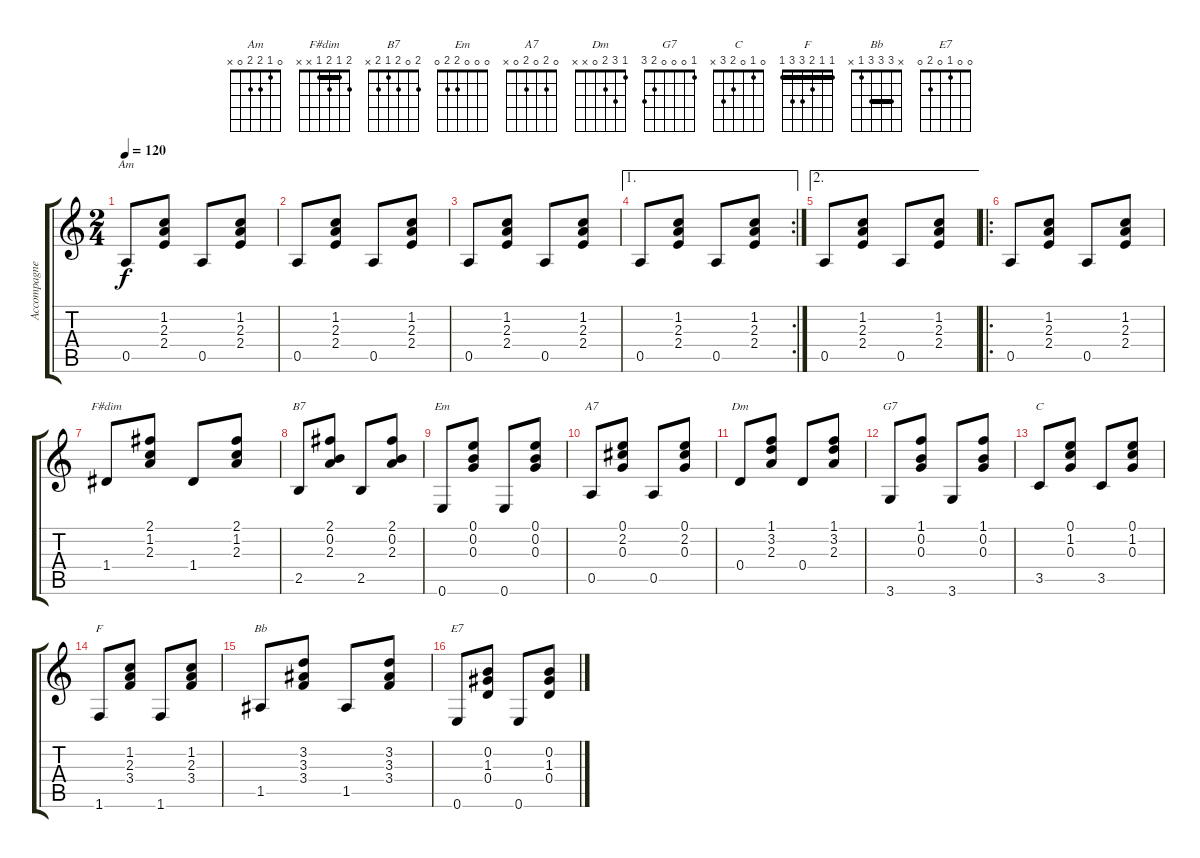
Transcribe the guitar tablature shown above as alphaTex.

\track ("Accompagnement" "Accompagne") {instrument acousticguitarnylon}
\staff {score tabs}
\tuning (E4 B3 G3 D3 A2 E2) {hide}
\chord ("Am" 0 1 2 2 0 x)
\chord ("F#dim" 2 1 2 1 x x) {barre 1}
\chord ("B7" 2 0 2 1 2 x)
\chord ("Em" 0 0 0 2 2 0)
\chord ("A7" 0 2 0 2 0 x)
\chord ("Dm" 1 3 2 0 x x)
\chord ("G7" 1 0 0 0 2 3)
\chord ("C" 0 1 0 2 3 x)
\chord ("F" 1 1 2 3 3 1) {barre 1}
\chord ("Bb" x 3 3 3 1 x) {barre 3}
\chord ("E7" 0 0 1 0 2 0)
\ts (2 4)
\tempo 120
\clef g2
\ks c
0.5.8{ch "Am" dy f instrument acousticguitarnylon} (1.2 2.3 2.4).8 0.5.8 (1.2 2.3 2.4).8 |
0.5.8 (1.2 2.3 2.4).8 0.5.8 (1.2 2.3 2.4).8 |
0.5.8 (1.2 2.3 2.4).8 0.5.8 (1.2 2.3 2.4).8 |
\ae 1
\rc 2
0.5.8 (1.2 2.3 2.4).8 0.5.8 (1.2 2.3 2.4).8 |
\ae 2
0.5.8 (1.2 2.3 2.4).8 0.5.8 (1.2 2.3 2.4).8 |
\ro
0.5.8 (1.2 2.3 2.4).8 0.5.8 (1.2 2.3 2.4).8 |
1.4.8{ch "F#dim"} (2.1 1.2 2.3).8 1.4.8 (2.1 1.2 2.3).8 |
2.5.8{ch "B7"} (2.1 0.2 2.3).8 2.5.8 (2.1 0.2 2.3).8 |
0.6.8{ch "Em"} (0.1 0.2 0.3).8 0.6.8 (0.1 0.2 0.3).8 |
0.5.8{ch "A7"} (0.1 2.2 0.3).8 0.5.8 (0.1 2.2 0.3).8 |
0.4.8{ch "Dm"} (1.1 3.2 2.3).8 0.4.8 (1.1 3.2 2.3).8 |
3.6.8{ch "G7"} (1.1 0.2 0.3).8 3.6.8 (1.1 0.2 0.3).8 |
3.5.8{ch "C"} (0.1 1.2 0.3).8 3.5.8 (0.1 1.2 0.3).8 |
1.6.8{ch "F"} (1.2 2.3 3.4).8 1.6.8 (1.2 2.3 3.4).8 |
1.5.8{ch "Bb"} (3.2 3.3 3.4).8 1.5.8 (3.2 3.3 3.4).8 |
0.6.8{ch "E7"} (0.2 1.3 0.4).8 0.6.8 (0.2 1.3 0.4).8
